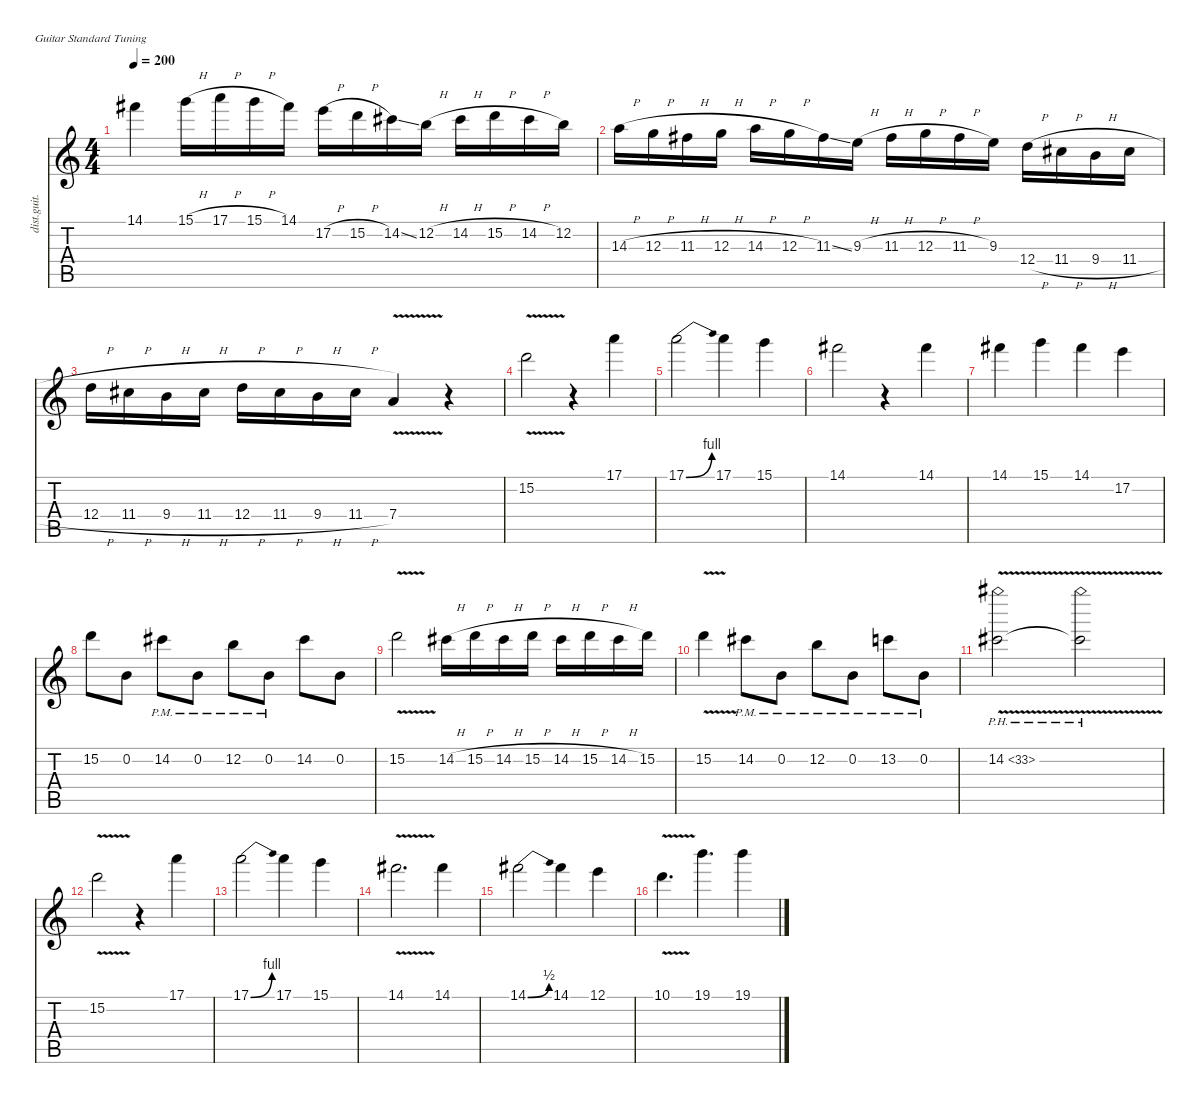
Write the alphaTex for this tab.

\defaultSystemsLayout 4
\hideDynamics
\bracketExtendMode nobrackets
\track ("Guitar Player" "dist.guit.") {instrument distortionguitar}
\staff {score tabs}
\tuning (E4 B3 G3 D3 A2 E2)
\ts (4 4)
\tempo 200
\clef g2
\ks c
14.1{acc #}.4{dy f beam Down} 15.1{h}.16{beam Down} 17.1{h}.16{beam Down} 15.1{h}.16{beam Down} 14.1{acc #}.16{beam Down} 17.2{h}.16{beam Down} 15.2{h}.16{beam Down} 14.2{ss acc #}.16{beam Down} 12.2{h}.16{beam Down} 14.2{h acc #}.16{beam Down} 15.2{h}.16{beam Down} 14.2{h acc #}.16{beam Down} 12.2.16{beam Down} |
14.3{h}.16{beam Down} 12.3{h}.16{beam Down} 11.3{h acc #}.16{beam Down} 12.3{h}.16{beam Down} 14.3{h}.16{beam Down} 12.3{h}.16{beam Down} 11.3{ss acc #}.16{beam Down} 9.3{h}.16{beam Down} 11.3{h acc #}.16{beam Down} 12.3{h}.16{beam Down} 11.3{h acc #}.16{beam Down} 9.3.16{beam Down} 12.4{h}.16{beam Down} 11.4{h acc #}.16{beam Down} 9.4{h}.16{beam Down} 11.4{h acc #}.16{beam Down} |
12.4{h}.16{beam Down} 11.4{h acc #}.16{beam Down} 9.4{h}.16{beam Down} 11.4{h acc #}.16{beam Down} 12.4{h}.16{beam Down} 11.4{h acc #}.16{beam Down} 9.4{h}.16{beam Down} 11.4{h acc #}.16{beam Down} 7.4{v}.4{beam Up} r.4{beam Down} |
15.2{v}.2{beam Down} r.4{beam Down} 17.1.4{beam Down} |
17.1{be (bend 0 0 30 4)}.2{beam Down} 17.1.4{beam Down} 15.1.4{beam Down} |
14.1{acc #}.2{beam Down} r.4{beam Down} 14.1{acc #}.4{beam Down} |
14.1{acc #}.4{beam Down} 15.1.4{beam Down} 14.1{acc #}.4{beam Down} 17.2.4{beam Down} |
15.2.8{beam Down} 0.2.8{beam Down} 14.2{pm acc #}.8{beam Down} 0.2{pm}.8{beam Down} 12.2{pm}.8{beam Down} 0.2{pm}.8{beam Down} 14.2{acc #}.8{beam Down} 0.2.8{beam Down} |
15.2{v}.2{beam Down} 14.2{h acc #}.16{beam Down} 15.2{h}.16{beam Down} 14.2{h acc #}.16{beam Down} 15.2{h}.16{beam Down} 14.2{h acc #}.16{beam Down} 15.2{h}.16{beam Down} 14.2{h acc #}.16{beam Down} 15.2.16{beam Down} |
15.2{v}.4{beam Down} 14.2{pm acc #}.8{beam Down} 0.2{pm}.8{beam Down} 12.2{pm}.8{beam Down} 0.2{pm}.8{beam Down} 13.2{pm}.8{beam Down} 0.2{pm}.8{beam Down} |
14.2{ph 19 v acc #}.2{beam Down} 14.2{ph 19 v t acc #}.2{beam Down} |
15.2{v}.2{beam Down} r.4{beam Down} 17.1.4{beam Down} |
17.1{be (bend 0 0 18.9999996 4)}.2{beam Down} 17.1.4{beam Down} 15.1.4{beam Down} |
14.1{v acc #}.2{d beam Down} 14.1{acc #}.4{beam Down} |
14.1{be (bend 0 0 25.0000008 2) acc #}.2{beam Down} 14.1{acc #}.4{beam Down} 12.1.4{beam Down} |
10.1{v}.4{d beam Down} 19.1.4{d beam Down} 19.1.4{beam Down}
